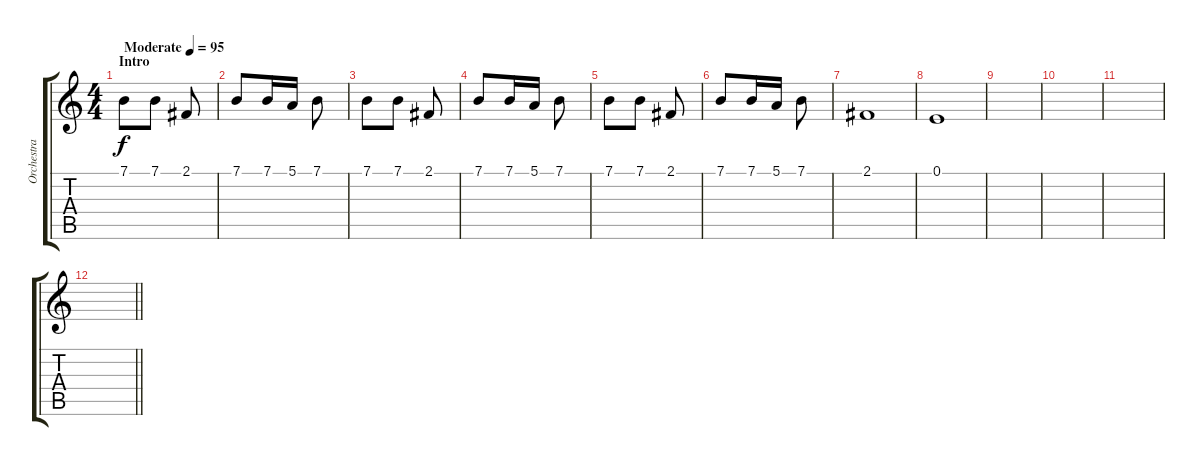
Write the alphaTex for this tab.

\track ("Orchestra I (Miro)" "Orchestra ") {instrument violin}
\staff {score tabs}
\tuning (E4 B3 G3 D3 A2 E2) {hide}
\ts (4 4)
\section ("" "Intro")
\tempo (95 "Moderate")
\clef g2
\ks c
7.1.8{dy f instrument violin} 7.1.8 2.1.8 |
7.1.8 7.1.16 5.1.16 7.1.8 |
7.1.8 7.1.8 2.1.8 |
7.1.8 7.1.16 5.1.16 7.1.8 |
7.1.8 7.1.8 2.1.8 |
7.1.8 7.1.16 5.1.16 7.1.8 |
2.1.1 |
0.1.1 |
|
|
|
\barLineRight lightlight
